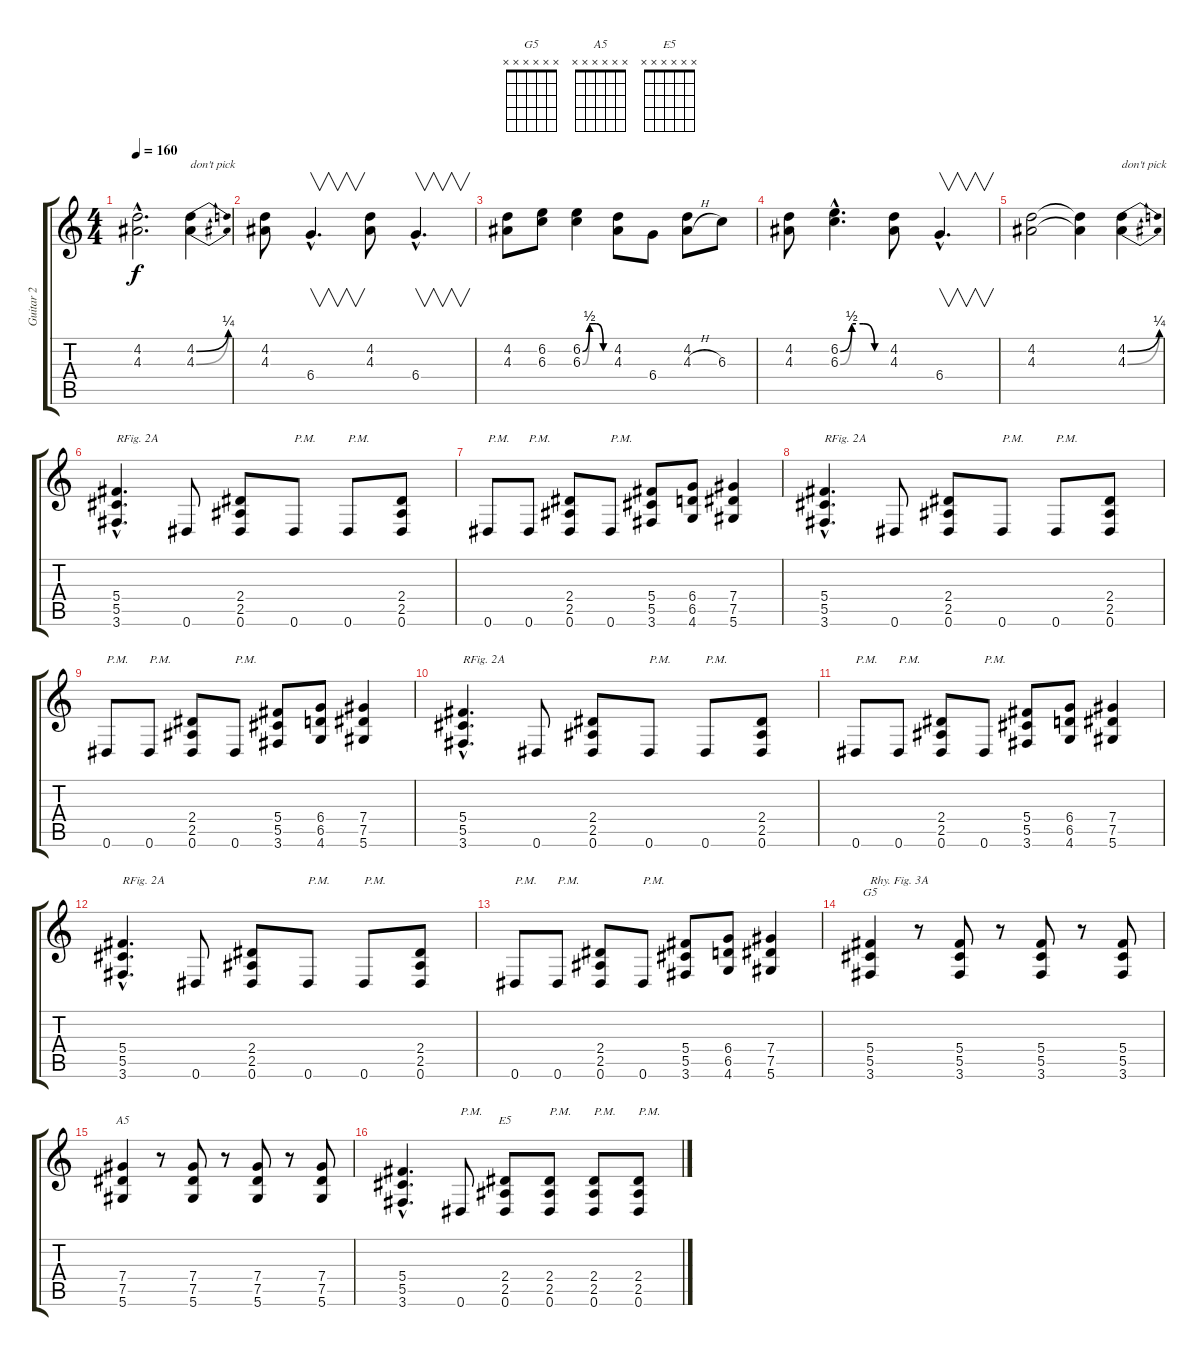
\track ("Guitar 2" "Guitar 2") {instrument distortionguitar}
\staff {score tabs}
\tuning (Eb4 Bb3 Gb3 Db3 Ab2 Eb2) {hide}
\chord ("G5" x x x x x x) {firstfret 0}
\chord ("A5" x x x x x x) {firstfret 0}
\chord ("E5" x x x x x x) {firstfret 0}
\ts (4 4)
\tempo 160
\clef g2
\ks c
(4.2{hac} 4.3{hac}).2{d dy f} (4.2{be (bend 0 0 60 1)} 4.3{be (bend 0 0 60 1)}).4{txt "don't pick"} |
(4.2 4.3).8 6.4{hac}.4{v d} (4.2 4.3).8 6.4{hac}.4{v d} |
(4.2 4.3).8 (6.2 6.3).8 (6.2{be (custom 0 0 15 2 30 2 45 0 60 0)} 6.3{be (custom 0 0 15 2 30 2 45 0 60 0)}).4 (4.2 4.3).8 6.4.8 (4.2 4.3{h}).8 6.3.8 |
(4.2 4.3).8 (6.2{be (custom 0 0 15 2 30 2 45 0 60 0) hac} 6.3{be (custom 0 0 15 2 30 2 45 0 60 0) hac}).4{d} (4.2 4.3).8 6.4{hac}.4{v d} |
(4.2 4.3).2 (4.2{t} 4.3{t}).4 (4.2{be (bend 0 0 60 1)} 4.3{be (bend 0 0 60 1)}).4{txt "don't pick"} |
(5.4{hac} 5.5{hac} 3.6{hac}).4{d txt "RFig. 2A"} 0.6.8 (2.4 2.5 0.6).8 0.6.8{txt "P.M."} 0.6.8{txt "P.M."} (2.4 2.5 0.6).8 |
0.6.8{txt "P.M."} 0.6.8{txt "P.M."} (2.4 2.5 0.6).8 0.6.8{txt "P.M."} (5.4 5.5 3.6).8 (6.4 6.5 4.6).8 (7.4 7.5 5.6).4 |
(5.4{hac} 5.5{hac} 3.6{hac}).4{d txt "RFig. 2A"} 0.6.8 (2.4 2.5 0.6).8 0.6.8{txt "P.M."} 0.6.8{txt "P.M."} (2.4 2.5 0.6).8 |
0.6.8{txt "P.M."} 0.6.8{txt "P.M."} (2.4 2.5 0.6).8 0.6.8{txt "P.M."} (5.4 5.5 3.6).8 (6.4 6.5 4.6).8 (7.4 7.5 5.6).4 |
(5.4{hac} 5.5{hac} 3.6{hac}).4{d txt "RFig. 2A"} 0.6.8 (2.4 2.5 0.6).8 0.6.8{txt "P.M."} 0.6.8{txt "P.M."} (2.4 2.5 0.6).8 |
0.6.8{txt "P.M."} 0.6.8{txt "P.M."} (2.4 2.5 0.6).8 0.6.8{txt "P.M."} (5.4 5.5 3.6).8 (6.4 6.5 4.6).8 (7.4 7.5 5.6).4 |
(5.4{hac} 5.5{hac} 3.6{hac}).4{d txt "RFig. 2A"} 0.6.8 (2.4 2.5 0.6).8 0.6.8{txt "P.M."} 0.6.8{txt "P.M."} (2.4 2.5 0.6).8 |
0.6.8{txt "P.M."} 0.6.8{txt "P.M."} (2.4 2.5 0.6).8 0.6.8{txt "P.M."} (5.4 5.5 3.6).8 (6.4 6.5 4.6).8 (7.4 7.5 5.6).4 |
(5.4 5.5 3.6).4{ch "G5" txt "Rhy. Fig. 3A"} r.8 (5.4 5.5 3.6).8 r.8 (5.4 5.5 3.6).8 r.8 (5.4 5.5 3.6).8 |
(7.4 7.5 5.6).4{ch "A5"} r.8 (7.4 7.5 5.6).8 r.8 (7.4 7.5 5.6).8 r.8 (7.4 7.5 5.6).8 |
(5.4{hac} 5.5{hac} 3.6{hac}).4{d} 0.6.8{txt "P.M."} (2.4 2.5 0.6).8{ch "E5"} (2.4 2.5 0.6).8{txt "P.M."} (2.4 2.5 0.6).8{txt "P.M."} (2.4 2.5 0.6).8{txt "P.M."}
